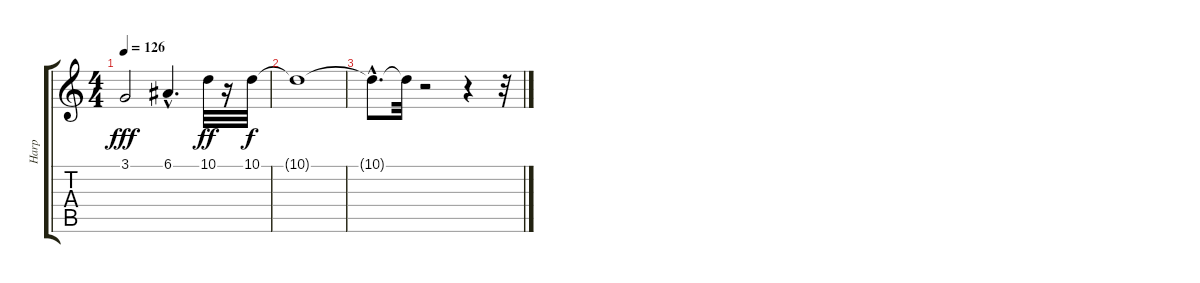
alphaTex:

\track ("Harp" "Harp") {instrument orchestralharp}
\staff {score tabs}
\tuning (E4 B3 G3 D3 A2 E2) {hide}
\ts (4 4)
\tempo 126
\clef g2
\ks c
3.1.2{dy fff} 6.1{hac}.4{d} 10.1.32{dy ff} r.16 10.1.32{dy f} |
10.1{t}.1 |
10.1{hac t}.8{d} 10.1{t}.32 r.2 r.4 r.32
